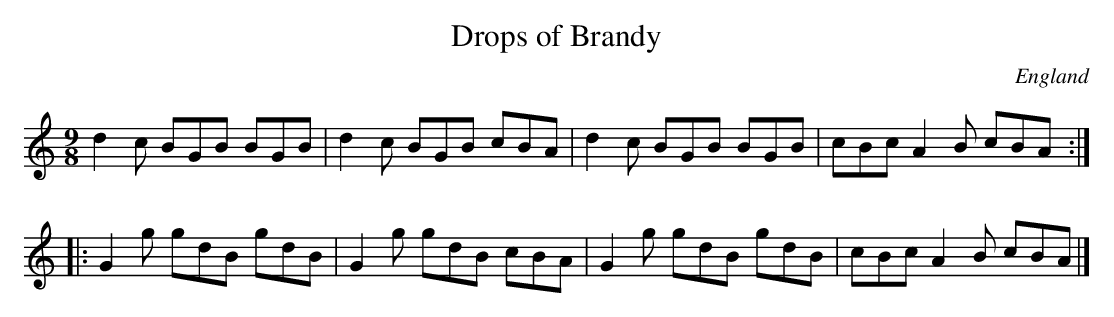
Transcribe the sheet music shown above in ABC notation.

X:1
T:Drops of Brandy
L:1/8
M:9/8
O:England
K:C
d2c BGB BGB | d2c BGB cBA | d2c BGB BGB | cBc A2B cBA ::
G2g gdB gdB | G2g gdB cBA | G2g gdB gdB | cBc A2B cBA |]
